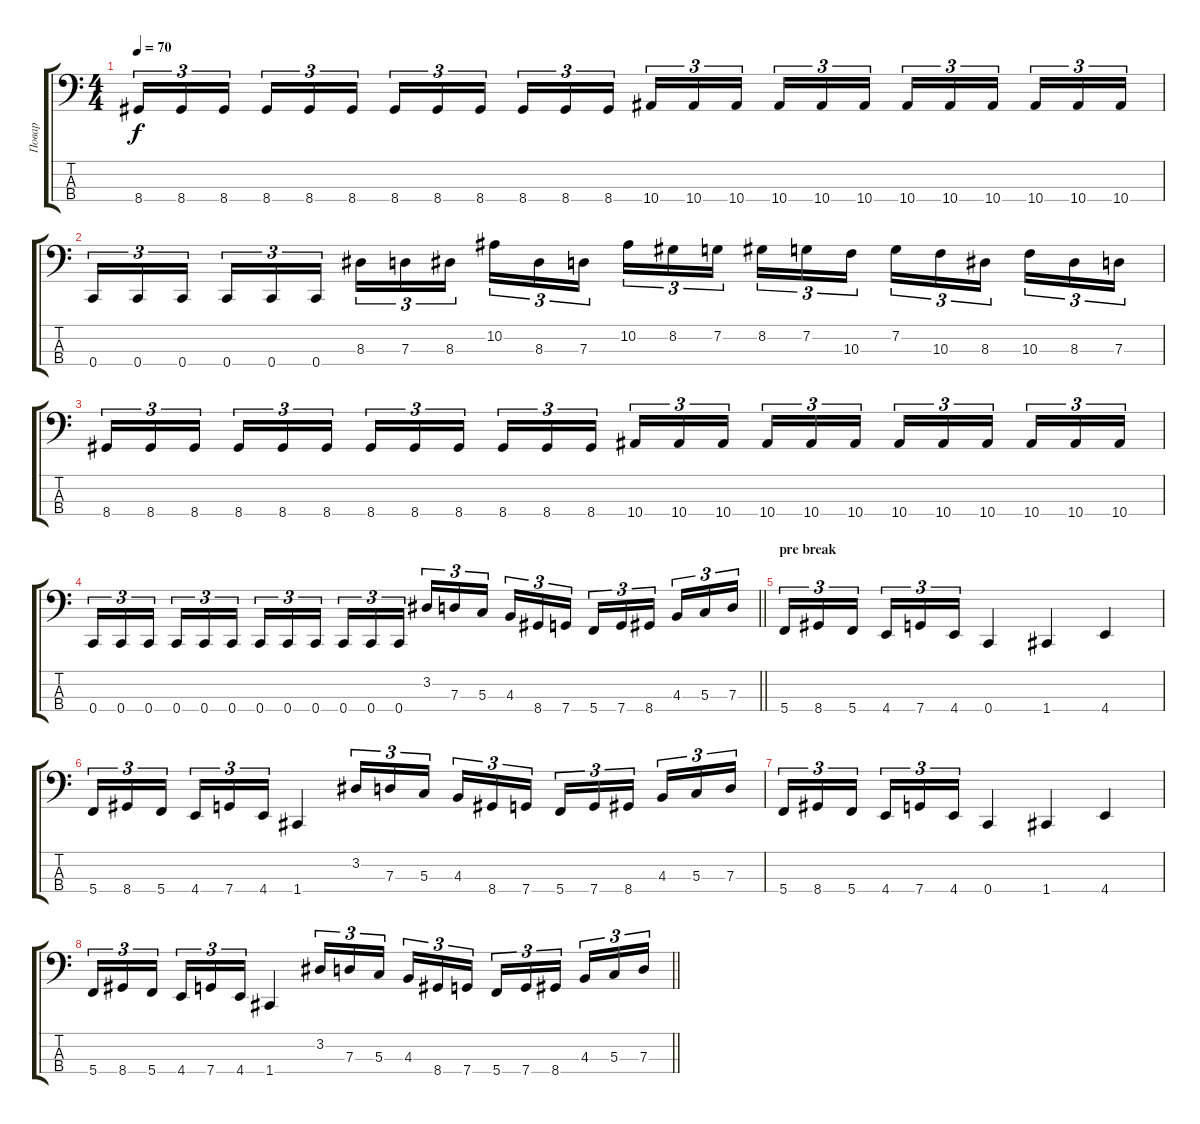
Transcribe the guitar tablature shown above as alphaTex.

\track ("Повар" "Повар") {instrument electricbasspick}
\staff {score tabs}
\tuning (F2 C2 G1 C1) {hide}
\ts (4 4)
\tempo 70
\clef f4
\ks c
8.4.16{tu (3 2) dy f} 8.4.16{tu (3 2)} 8.4.16{tu (3 2) beam splitsecondary} 8.4.16{tu (3 2)} 8.4.16{tu (3 2)} 8.4.16{tu (3 2)} 8.4.16{tu (3 2)} 8.4.16{tu (3 2)} 8.4.16{tu (3 2) beam splitsecondary} 8.4.16{tu (3 2)} 8.4.16{tu (3 2)} 8.4.16{tu (3 2)} 10.4.16{tu (3 2)} 10.4.16{tu (3 2)} 10.4.16{tu (3 2) beam splitsecondary} 10.4.16{tu (3 2)} 10.4.16{tu (3 2)} 10.4.16{tu (3 2)} 10.4.16{tu (3 2)} 10.4.16{tu (3 2)} 10.4.16{tu (3 2) beam splitsecondary} 10.4.16{tu (3 2)} 10.4.16{tu (3 2)} 10.4.16{tu (3 2)} |
0.4.16{tu (3 2)} 0.4.16{tu (3 2)} 0.4.16{tu (3 2) beam splitsecondary} 0.4.16{tu (3 2)} 0.4.16{tu (3 2)} 0.4.16{tu (3 2)} 8.3.16{tu (3 2)} 7.3.16{tu (3 2)} 8.3.16{tu (3 2) beam splitsecondary} 10.2.16{tu (3 2)} 8.3.16{tu (3 2)} 7.3.16{tu (3 2)} 10.2.16{tu (3 2)} 8.2.16{tu (3 2)} 7.2.16{tu (3 2) beam splitsecondary} 8.2.16{tu (3 2)} 7.2.16{tu (3 2)} 10.3.16{tu (3 2)} 7.2.16{tu (3 2)} 10.3.16{tu (3 2)} 8.3.16{tu (3 2) beam splitsecondary} 10.3.16{tu (3 2)} 8.3.16{tu (3 2)} 7.3.16{tu (3 2)} |
8.4.16{tu (3 2)} 8.4.16{tu (3 2)} 8.4.16{tu (3 2) beam splitsecondary} 8.4.16{tu (3 2)} 8.4.16{tu (3 2)} 8.4.16{tu (3 2)} 8.4.16{tu (3 2)} 8.4.16{tu (3 2)} 8.4.16{tu (3 2) beam splitsecondary} 8.4.16{tu (3 2)} 8.4.16{tu (3 2)} 8.4.16{tu (3 2)} 10.4.16{tu (3 2)} 10.4.16{tu (3 2)} 10.4.16{tu (3 2) beam splitsecondary} 10.4.16{tu (3 2)} 10.4.16{tu (3 2)} 10.4.16{tu (3 2)} 10.4.16{tu (3 2)} 10.4.16{tu (3 2)} 10.4.16{tu (3 2) beam splitsecondary} 10.4.16{tu (3 2)} 10.4.16{tu (3 2)} 10.4.16{tu (3 2)} |
\barLineRight lightlight
0.4.16{tu (3 2)} 0.4.16{tu (3 2)} 0.4.16{tu (3 2) beam splitsecondary} 0.4.16{tu (3 2)} 0.4.16{tu (3 2)} 0.4.16{tu (3 2)} 0.4.16{tu (3 2)} 0.4.16{tu (3 2)} 0.4.16{tu (3 2) beam splitsecondary} 0.4.16{tu (3 2)} 0.4.16{tu (3 2)} 0.4.16{tu (3 2)} 3.2.16{tu (3 2)} 7.3.16{tu (3 2)} 5.3.16{tu (3 2) beam splitsecondary} 4.3.16{tu (3 2)} 8.4.16{tu (3 2)} 7.4.16{tu (3 2)} 5.4.16{tu (3 2)} 7.4.16{tu (3 2)} 8.4.16{tu (3 2) beam splitsecondary} 4.3.16{tu (3 2)} 5.3.16{tu (3 2)} 7.3.16{tu (3 2)} |
\section ("" "pre break")
5.4.16{tu (3 2)} 8.4.16{tu (3 2)} 5.4.16{tu (3 2) beam splitsecondary} 4.4.16{tu (3 2)} 7.4.16{tu (3 2)} 4.4.16{tu (3 2)} 0.4.4 1.4.4 4.4.4 |
5.4.16{tu (3 2)} 8.4.16{tu (3 2)} 5.4.16{tu (3 2) beam splitsecondary} 4.4.16{tu (3 2)} 7.4.16{tu (3 2)} 4.4.16{tu (3 2)} 1.4.4 3.2.16{tu (3 2)} 7.3.16{tu (3 2)} 5.3.16{tu (3 2) beam splitsecondary} 4.3.16{tu (3 2)} 8.4.16{tu (3 2)} 7.4.16{tu (3 2)} 5.4.16{tu (3 2)} 7.4.16{tu (3 2)} 8.4.16{tu (3 2) beam splitsecondary} 4.3.16{tu (3 2)} 5.3.16{tu (3 2)} 7.3.16{tu (3 2)} |
5.4.16{tu (3 2)} 8.4.16{tu (3 2)} 5.4.16{tu (3 2) beam splitsecondary} 4.4.16{tu (3 2)} 7.4.16{tu (3 2)} 4.4.16{tu (3 2)} 0.4.4 1.4.4 4.4.4 |
\barLineRight lightlight
5.4.16{tu (3 2)} 8.4.16{tu (3 2)} 5.4.16{tu (3 2) beam splitsecondary} 4.4.16{tu (3 2)} 7.4.16{tu (3 2)} 4.4.16{tu (3 2)} 1.4.4 3.2.16{tu (3 2)} 7.3.16{tu (3 2)} 5.3.16{tu (3 2) beam splitsecondary} 4.3.16{tu (3 2)} 8.4.16{tu (3 2)} 7.4.16{tu (3 2)} 5.4.16{tu (3 2)} 7.4.16{tu (3 2)} 8.4.16{tu (3 2) beam splitsecondary} 4.3.16{tu (3 2)} 5.3.16{tu (3 2)} 7.3.16{tu (3 2)}
